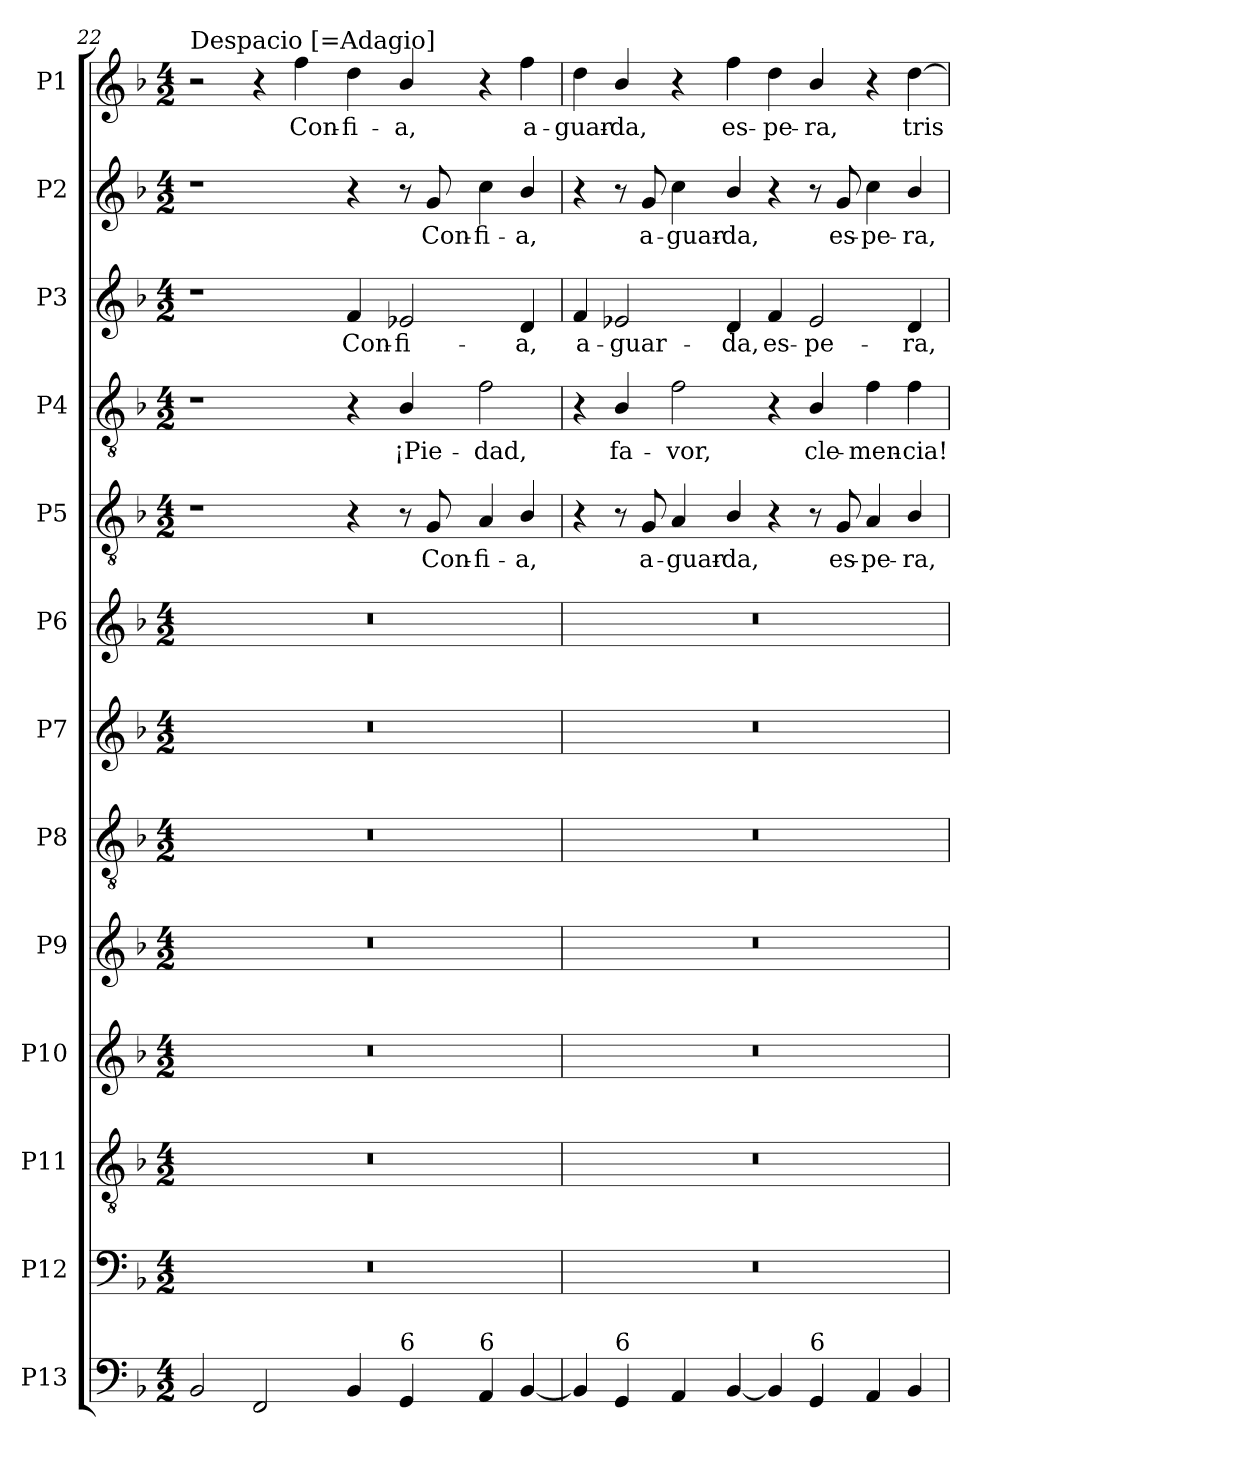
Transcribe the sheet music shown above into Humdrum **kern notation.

**kern	**kern	**kern	**kern	**kern	**kern	**kern	**kern	**kern	**text	**kern	**text	**kern	**text	**kern	**text	**kern	**text
*part13	*part12	*part11	*part10	*part9	*part8	*part7	*part6	*part5	*part5	*part4	*part4	*part3	*part3	*part2	*part2	*part1	*part1
*staff13	*staff12	*staff11	*staff10	*staff9	*staff8	*staff7	*staff6	*staff5	*staff5	*staff4	*staff4	*staff3	*staff3	*staff2	*staff2	*staff1	*staff1
*I"P13	*I"P12	*I"P11	*I"P10	*I"P9	*I"P8	*I"P7	*I"P6	*I"P5	*	*I"P4	*	*I"P3	*	*I"P2	*	*I"P1	*
!!LO:PB:g=z
*clefF4	*clefF4	*clefGv2	*clefG2	*clefG2	*clefGv2	*clefG2	*clefG2	*clefGv2	*	*clefGv2	*	*clefG2	*	*clefG2	*	*clefG2	*
*	*	*ITrd7c12	*	*	*ITrd7c12	*	*	*ITrd7c12	*	*ITrd7c12	*	*	*	*	*	*	*
*k[b-]	*k[b-]	*k[b-]	*k[b-]	*k[b-]	*k[b-]	*k[b-]	*k[b-]	*k[b-]	*	*k[b-]	*	*k[b-]	*	*k[b-]	*	*k[b-]	*
*F:	*F:	*F:	*F:	*F:	*F:	*F:	*F:	*F:	*	*F:	*	*F:	*	*F:	*	*F:	*
*M4/2	*M4/2	*M4/2	*M4/2	*M4/2	*M4/2	*M4/2	*M4/2	*M4/2	*	*M4/2	*	*M4/2	*	*M4/2	*	*M4/2	*
=22	=22	=22	=22	=22	=22	=22	=22	=22	=22	=22	=22	=22	=22	=22	=22	=22	=22
!	!	!	!	!	!	!	!	!	!	!	!	!	!	!	!	!LO:TX:a:t=Despacio [=Adagio]	!
!	!LO:N:vis=1	!LO:N:vis=1	!LO:N:vis=1	!LO:N:vis=1	!LO:N:vis=1	!LO:N:vis=1	!LO:N:vis=1	!	!	!	!	!	!	!	!	!	!
2BB-i/	0r	0r	0r	0r	0r	0r	0r	1r	.	1r	.	1r	.	1r	.	2r	.
2FFi/	.	.	.	.	.	.	.	.	.	.	.	.	.	.	.	4r	.
!	!	!	!	!	!	!	!	!	!	!	!	!	!	!	!	!	!LO:LY:b:color=#000000
.	.	.	.	.	.	.	.	.	.	.	.	.	.	.	.	4ffi\	Con-
!	!	!	!	!	!	!	!	!	!	!	!	!	!LO:LY:b:color=#000000	!	!	!	!
!	!	!	!	!	!	!	!	!	!	!	!	!	!	!	!	!	!LO:LY:b:color=#000000
4BB-i/	.	.	.	.	.	.	.	4r	.	4r	.	4fi/	Con-	4r	.	4ddi\	-fi-
!	!	!	!	!	!	!	!	!	!	!	!LO:LY:b:color=#000000	!	!	!	!	!	!
!	!	!	!	!	!	!	!	!	!	!	!	!	!LO:LY:b:color=#000000	!	!	!	!
!LO:TX:a:t=6	!	!	!	!	!	!	!	!	!	!	!	!	!	!	!	!	!
!	!	!	!	!	!	!	!	!	!	!	!	!	!	!	!	!	!LO:LY:b:color=#000000
4GGi/	.	.	.	.	.	.	.	8r	.	4BB-i/	¡Pie-	2e-Xi/	-fi-	8r	.	4b-i/	-a,
!	!	!	!	!	!	!	!	!	!LO:LY:b:color=#000000	!	!	!	!	!	!	!	!
!	!	!	!	!	!	!	!	!	!	!	!	!	!	!	!LO:LY:b:color=#000000	!	!
.	.	.	.	.	.	.	.	8GGi/	Con-	.	.	.	.	8gi/	Con-	.	.
!	!	!	!	!	!	!	!	!	!LO:LY:b:color=#000000	!	!	!	!	!	!	!	!
!	!	!	!	!	!	!	!	!	!	!	!LO:LY:b:color=#000000	!	!	!	!	!	!
!LO:TX:a:t=6	!	!	!	!	!	!	!	!	!	!	!	!	!	!	!	!	!
!	!	!	!	!	!	!	!	!	!	!	!	!	!	!	!LO:LY:b:color=#000000	!	!
4AAi/	.	.	.	.	.	.	.	4AAi/	-fi-	2Fi\	-dad,	.	.	4cci\	-fi-	4r	.
!	!	!	!	!	!	!	!	!	!LO:LY:b:color=#000000	!	!	!	!	!	!	!	!
!	!	!	!	!	!	!	!	!	!	!	!	!	!LO:LY:b:color=#000000	!	!	!	!
!	!	!	!	!	!	!	!	!	!	!	!	!	!	!	!LO:LY:b:color=#000000	!	!
!	!	!	!	!	!	!	!	!	!	!	!	!	!	!	!	!	!LO:LY:b:color=#000000
[4BB-i/	.	.	.	.	.	.	.	4BB-i/	-a,	.	.	4di/	-a,	4b-i/	-a,	4ffi\	a-
=23	=23	=23	=23	=23	=23	=23	=23	=23	=23	=23	=23	=23	=23	=23	=23	=23	=23
!	!LO:N:vis=1	!LO:N:vis=1	!LO:N:vis=1	!LO:N:vis=1	!LO:N:vis=1	!LO:N:vis=1	!LO:N:vis=1	!	!	!	!	!	!	!	!	!	!
!	!	!	!	!	!	!	!	!	!	!	!	!	!LO:LY:b:color=#000000	!	!	!	!
!	!	!	!	!	!	!	!	!	!	!	!	!	!	!	!	!	!LO:LY:b:color=#000000
4BB-i/]	0r	0r	0r	0r	0r	0r	0r	4r	.	4r	.	4fi/	a-	4r	.	4ddi\	-guar-
!	!	!	!	!	!	!	!	!	!	!	!LO:LY:b:color=#000000	!	!	!	!	!	!
!	!	!	!	!	!	!	!	!	!	!	!	!	!LO:LY:b:color=#000000	!	!	!	!
!LO:TX:a:t=6	!	!	!	!	!	!	!	!	!	!	!	!	!	!	!	!	!
!	!	!	!	!	!	!	!	!	!	!	!	!	!	!	!	!	!LO:LY:b:color=#000000
4GGi/	.	.	.	.	.	.	.	8r	.	4BB-i/	fa-	2e-Xi/	-guar-	8r	.	4b-i/	-da,
!	!	!	!	!	!	!	!	!	!LO:LY:b:color=#000000	!	!	!	!	!	!	!	!
!	!	!	!	!	!	!	!	!	!	!	!	!	!	!	!LO:LY:b:color=#000000	!	!
.	.	.	.	.	.	.	.	8GGi/	a-	.	.	.	.	8gi/	a-	.	.
!	!	!	!	!	!	!	!	!	!LO:LY:b:color=#000000	!	!	!	!	!	!	!	!
!	!	!	!	!	!	!	!	!	!	!	!LO:LY:b:color=#000000	!	!	!	!	!	!
!	!	!	!	!	!	!	!	!	!	!	!	!	!	!	!LO:LY:b:color=#000000	!	!
4AAi/	.	.	.	.	.	.	.	4AAi/	-guar-	2Fi\	-vor,	.	.	4cci\	-guar-	4r	.
!	!	!	!	!	!	!	!	!	!LO:LY:b:color=#000000	!	!	!	!	!	!	!	!
!	!	!	!	!	!	!	!	!	!	!	!	!	!LO:LY:b:color=#000000	!	!	!	!
!	!	!	!	!	!	!	!	!	!	!	!	!	!	!	!LO:LY:b:color=#000000	!	!
!	!	!	!	!	!	!	!	!	!	!	!	!	!	!	!	!	!LO:LY:b:color=#000000
[4BB-i/	.	.	.	.	.	.	.	4BB-i/	-da,	.	.	4di/	-da,	4b-i/	-da,	4ffi\	es-
!	!	!	!	!	!	!	!	!	!	!	!	!	!LO:LY:b:color=#000000	!	!	!	!
!	!	!	!	!	!	!	!	!	!	!	!	!	!	!	!	!	!LO:LY:b:color=#000000
4BB-i/]	.	.	.	.	.	.	.	4r	.	4r	.	4fi/	es-	4r	.	4ddi\	-pe-
!	!	!	!	!	!	!	!	!	!	!	!LO:LY:b:color=#000000	!	!	!	!	!	!
!	!	!	!	!	!	!	!	!	!	!	!	!	!LO:LY:b:color=#000000	!	!	!	!
!LO:TX:a:t=6	!	!	!	!	!	!	!	!	!	!	!	!	!	!	!	!	!
!	!	!	!	!	!	!	!	!	!	!	!	!	!	!	!	!	!LO:LY:b:color=#000000
4GGi/	.	.	.	.	.	.	.	8r	.	4BB-i/	cle-	2e-i/	-pe-	8r	.	4b-i/	-ra,
!	!	!	!	!	!	!	!	!	!LO:LY:b:color=#000000	!	!	!	!	!	!	!	!
!	!	!	!	!	!	!	!	!	!	!	!	!	!	!	!LO:LY:b:color=#000000	!	!
.	.	.	.	.	.	.	.	8GGi/	es-	.	.	.	.	8gi/	es-	.	.
!	!	!	!	!	!	!	!	!	!LO:LY:b:color=#000000	!	!	!	!	!	!	!	!
!	!	!	!	!	!	!	!	!	!	!	!LO:LY:b:color=#000000	!	!	!	!	!	!
!	!	!	!	!	!	!	!	!	!	!	!	!	!	!	!LO:LY:b:color=#000000	!	!
4AAi/	.	.	.	.	.	.	.	4AAi/	-pe-	4Fi\	-men-	.	.	4cci\	-pe-	4r	.
!	!	!	!	!	!	!	!	!	!LO:LY:b:color=#000000	!	!	!	!	!	!	!	!
!	!	!	!	!	!	!	!	!	!	!	!LO:LY:b:color=#000000	!	!	!	!	!	!
!	!	!	!	!	!	!	!	!	!	!	!	!	!LO:LY:b:color=#000000	!	!	!	!
!	!	!	!	!	!	!	!	!	!	!	!	!	!	!	!LO:LY:b:color=#000000	!	!
!	!	!	!	!	!	!	!	!	!	!	!	!	!	!	!	!	!LO:LY:b:color=#000000
4BB-i/	.	.	.	.	.	.	.	4BB-i/	-ra,	4Fi\	-cia!	4di/	-ra,	4b-i/	-ra,	[4ddi\	tris-
=	=	=	=	=	=	=	=	=	=	=	=	=	=	=	=	=	=
*-	*-	*-	*-	*-	*-	*-	*-	*-	*-	*-	*-	*-	*-	*-	*-	*-	*-
